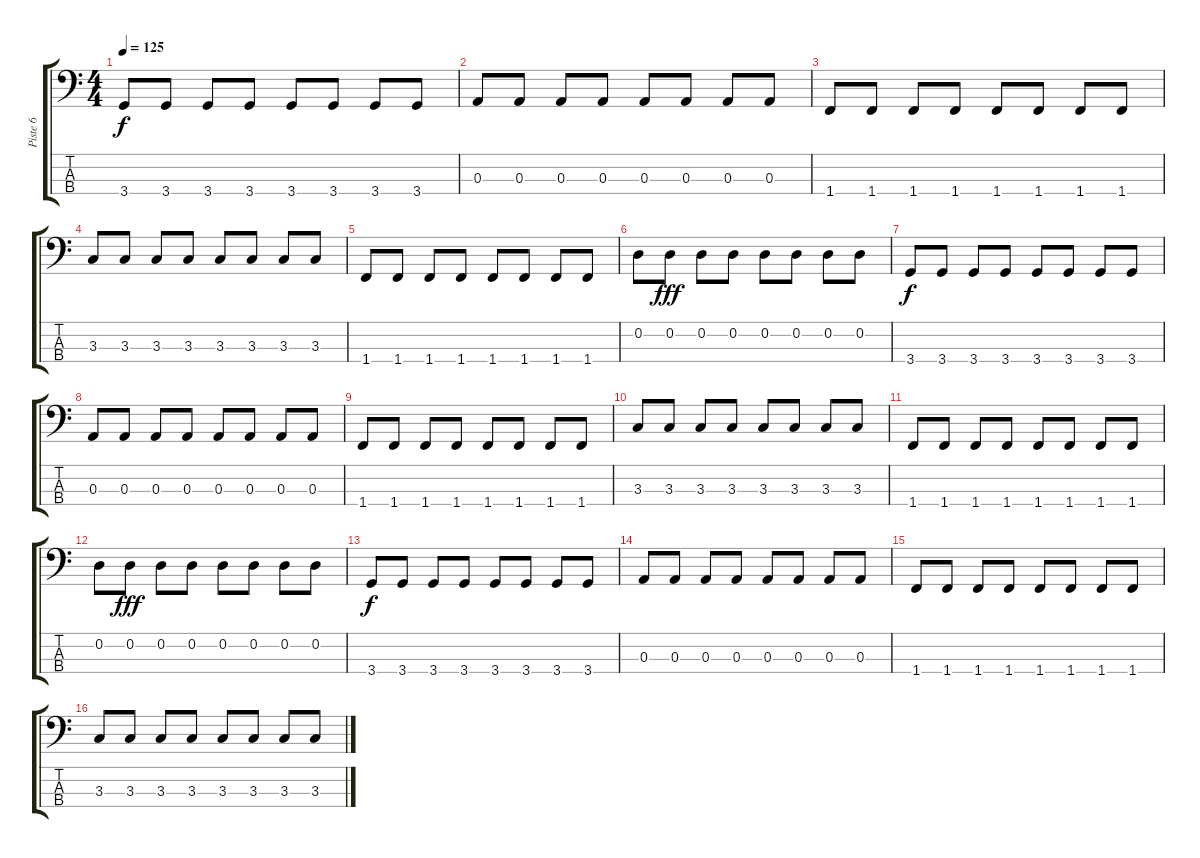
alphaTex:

\track ("Piste 6" "Piste 6") {instrument slapbass1}
\staff {score tabs}
\tuning (G2 D2 A1 E1) {hide}
\ts (4 4)
\tempo 125
\clef f4
\ks c
3.4.8{dy f} 3.4.8 3.4.8 3.4.8 3.4.8 3.4.8 3.4.8 3.4.8 |
0.3.8 0.3.8 0.3.8 0.3.8 0.3.8 0.3.8 0.3.8 0.3.8 |
1.4.8 1.4.8 1.4.8 1.4.8 1.4.8 1.4.8 1.4.8 1.4.8 |
3.3.8 3.3.8 3.3.8 3.3.8 3.3.8 3.3.8 3.3.8 3.3.8 |
1.4.8 1.4.8 1.4.8 1.4.8 1.4.8 1.4.8 1.4.8 1.4.8 |
0.2.8 0.2.8{dy fff} 0.2.8 0.2.8 0.2.8 0.2.8 0.2.8 0.2.8 |
3.4.8{dy f} 3.4.8 3.4.8 3.4.8 3.4.8 3.4.8 3.4.8 3.4.8 |
0.3.8 0.3.8 0.3.8 0.3.8 0.3.8 0.3.8 0.3.8 0.3.8 |
1.4.8 1.4.8 1.4.8 1.4.8 1.4.8 1.4.8 1.4.8 1.4.8 |
3.3.8 3.3.8 3.3.8 3.3.8 3.3.8 3.3.8 3.3.8 3.3.8 |
1.4.8 1.4.8 1.4.8 1.4.8 1.4.8 1.4.8 1.4.8 1.4.8 |
0.2.8 0.2.8{dy fff} 0.2.8 0.2.8 0.2.8 0.2.8 0.2.8 0.2.8 |
3.4.8{dy f} 3.4.8 3.4.8 3.4.8 3.4.8 3.4.8 3.4.8 3.4.8 |
0.3.8 0.3.8 0.3.8 0.3.8 0.3.8 0.3.8 0.3.8 0.3.8 |
1.4.8 1.4.8 1.4.8 1.4.8 1.4.8 1.4.8 1.4.8 1.4.8 |
3.3.8 3.3.8 3.3.8 3.3.8 3.3.8 3.3.8 3.3.8 3.3.8
